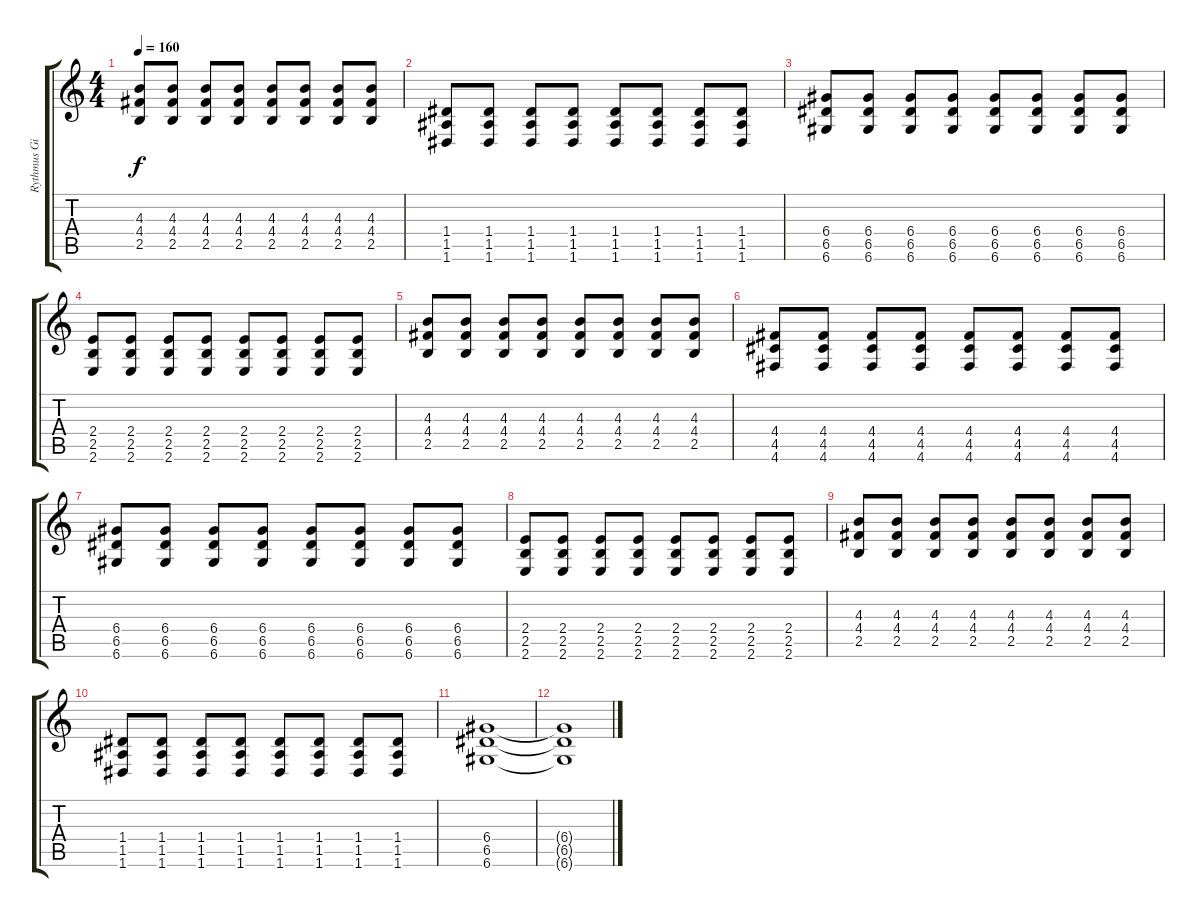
\track ("Rythmus Gitarre" "Rythmus Gi") {instrument acousticguitarsteel}
\staff {score tabs}
\tuning (E4 B3 G3 D3 A2 D2) {hide}
\ts (4 4)
\tempo 160
\clef g2
\ks c
(4.3 4.4 2.5).8{dy f} (4.3 4.4 2.5).8 (4.3 4.4 2.5).8 (4.3 4.4 2.5).8 (4.3 4.4 2.5).8 (4.3 4.4 2.5).8 (4.3 4.4 2.5).8 (4.3 4.4 2.5).8 |
(1.4 1.5 1.6).8 (1.4 1.5 1.6).8 (1.4 1.5 1.6).8 (1.4 1.5 1.6).8 (1.4 1.5 1.6).8 (1.4 1.5 1.6).8 (1.4 1.5 1.6).8 (1.4 1.5 1.6).8 |
(6.4 6.5 6.6).8 (6.4 6.5 6.6).8 (6.4 6.5 6.6).8 (6.4 6.5 6.6).8 (6.4 6.5 6.6).8 (6.4 6.5 6.6).8 (6.4 6.5 6.6).8 (6.4 6.5 6.6).8 |
(2.4 2.5 2.6).8 (2.4 2.5 2.6).8 (2.4 2.5 2.6).8 (2.4 2.5 2.6).8 (2.4 2.5 2.6).8 (2.4 2.5 2.6).8 (2.4 2.5 2.6).8 (2.4 2.5 2.6).8 |
(4.3 4.4 2.5).8 (4.3 4.4 2.5).8 (4.3 4.4 2.5).8 (4.3 4.4 2.5).8 (4.3 4.4 2.5).8 (4.3 4.4 2.5).8 (4.3 4.4 2.5).8 (4.3 4.4 2.5).8 |
(4.4 4.5 4.6).8 (4.4 4.5 4.6).8 (4.4 4.5 4.6).8 (4.4 4.5 4.6).8 (4.4 4.5 4.6).8 (4.4 4.5 4.6).8 (4.4 4.5 4.6).8 (4.4 4.5 4.6).8 |
(6.4 6.5 6.6).8 (6.4 6.5 6.6).8 (6.4 6.5 6.6).8 (6.4 6.5 6.6).8 (6.4 6.5 6.6).8 (6.4 6.5 6.6).8 (6.4 6.5 6.6).8 (6.4 6.5 6.6).8 |
(2.4 2.5 2.6).8 (2.4 2.5 2.6).8 (2.4 2.5 2.6).8 (2.4 2.5 2.6).8 (2.4 2.5 2.6).8 (2.4 2.5 2.6).8 (2.4 2.5 2.6).8 (2.4 2.5 2.6).8 |
(4.3 4.4 2.5).8 (4.3 4.4 2.5).8 (4.3 4.4 2.5).8 (4.3 4.4 2.5).8 (4.3 4.4 2.5).8 (4.3 4.4 2.5).8 (4.3 4.4 2.5).8 (4.3 4.4 2.5).8 |
(1.4 1.5 1.6).8 (1.4 1.5 1.6).8 (1.4 1.5 1.6).8 (1.4 1.5 1.6).8 (1.4 1.5 1.6).8 (1.4 1.5 1.6).8 (1.4 1.5 1.6).8 (1.4 1.5 1.6).8 |
(6.4 6.5 6.6).1 |
(6.4{t} 6.5{t} 6.6{t}).1
